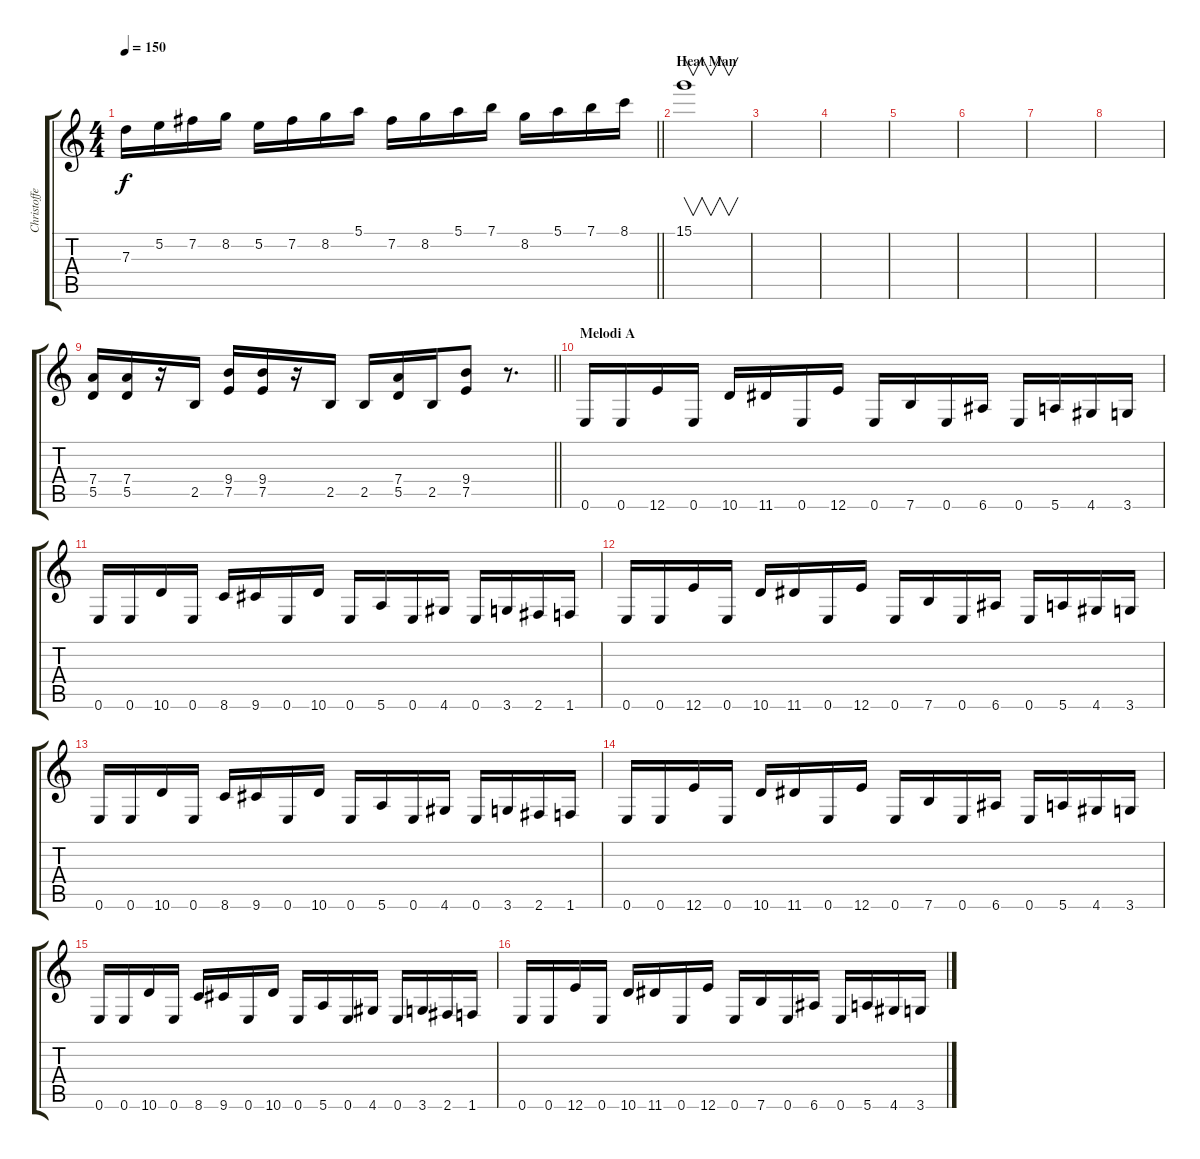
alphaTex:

\track ("Christoffer" "Christoffe") {instrument distortionguitar}
\staff {score tabs}
\tuning (E4 B3 G3 D3 A2 E2) {hide}
\ts (4 4)
\tempo 150
\clef g2
\barLineRight lightlight
\ks c
7.3.16{dy f} 5.2.16 7.2.16 8.2.16 5.2.16 7.2.16 8.2.16 5.1.16 7.2.16 8.2.16 5.1.16 7.1.16 8.2.16 5.1.16 7.1.16 8.1.16 |
\section ("" "Heat Man")
15.1.1{v} |
|
|
|
|
|
|
\barLineRight lightlight
(7.4 5.5).16 (7.4 5.5).16 r.16 2.5.16 (9.4 7.5).16 (9.4 7.5).16 r.16 2.5.16 2.5.16 (7.4 5.5).16 2.5.16 (9.4 7.5).8 r.8{d} |
\section ("" "Melodi A")
0.6.16 0.6.16 12.6.16 0.6.16 10.6.16 11.6.16 0.6.16 12.6.16 0.6.16 7.6.16 0.6.16 6.6.16 0.6.16 5.6.16 4.6.16 3.6.16 |
0.6.16 0.6.16 10.6.16 0.6.16 8.6.16 9.6.16 0.6.16 10.6.16 0.6.16 5.6.16 0.6.16 4.6.16 0.6.16 3.6.16 2.6.16 1.6.16 |
0.6.16 0.6.16 12.6.16 0.6.16 10.6.16 11.6.16 0.6.16 12.6.16 0.6.16 7.6.16 0.6.16 6.6.16 0.6.16 5.6.16 4.6.16 3.6.16 |
0.6.16 0.6.16 10.6.16 0.6.16 8.6.16 9.6.16 0.6.16 10.6.16 0.6.16 5.6.16 0.6.16 4.6.16 0.6.16 3.6.16 2.6.16 1.6.16 |
0.6.16 0.6.16 12.6.16 0.6.16 10.6.16 11.6.16 0.6.16 12.6.16 0.6.16 7.6.16 0.6.16 6.6.16 0.6.16 5.6.16 4.6.16 3.6.16 |
0.6.16 0.6.16 10.6.16 0.6.16 8.6.16 9.6.16 0.6.16 10.6.16 0.6.16 5.6.16 0.6.16 4.6.16 0.6.16 3.6.16 2.6.16 1.6.16 |
0.6.16 0.6.16 12.6.16 0.6.16 10.6.16 11.6.16 0.6.16 12.6.16 0.6.16 7.6.16 0.6.16 6.6.16 0.6.16 5.6.16 4.6.16 3.6.16
